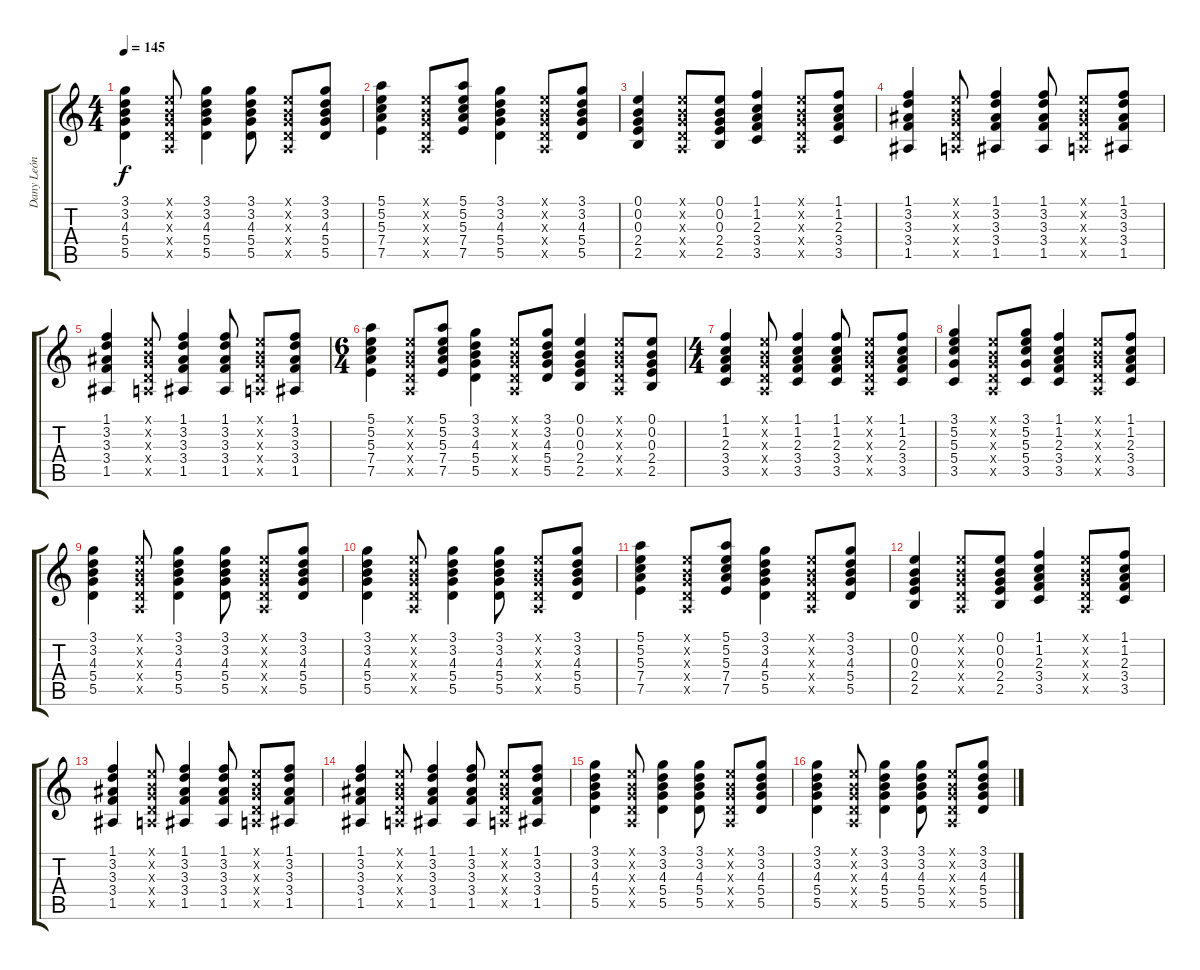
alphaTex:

\track ("Dany León" "Dany León") {instrument distortionguitar}
\staff {score tabs}
\tuning (E4 B3 G3 D3 A2 E2) {hide}
\ts (4 4)
\tempo 145
\clef g2
\ks c
(3.1 3.2 4.3 5.4 5.5).4{dy f} (0.1{x} 0.2{x} 0.3{x} 0.4{x} 0.5{x}).8 (3.1 3.2 4.3 5.4 5.5).4 (3.1 3.2 4.3 5.4 5.5).8 (0.1{x} 0.2{x} 0.3{x} 0.4{x} 0.5{x}).8 (3.1 3.2 4.3 5.4 5.5).8 |
(5.1 5.2 5.3 7.4 7.5).4 (0.1{x} 0.2{x} 0.3{x} 0.4{x} 0.5{x}).8 (5.1 5.2 5.3 7.4 7.5).8 (3.1 3.2 4.3 5.4 5.5).4 (0.1{x} 0.2{x} 0.3{x} 0.4{x} 0.5{x}).8 (3.1 3.2 4.3 5.4 5.5).8 |
(0.1 0.2 0.3 2.4 2.5).4 (0.1{x} 0.2{x} 0.3{x} 0.4{x} 0.5{x}).8 (0.1 0.2 0.3 2.4 2.5).8 (1.1 1.2 2.3 3.4 3.5).4 (0.1{x} 0.2{x} 0.3{x} 0.4{x} 0.5{x}).8 (1.1 1.2 2.3 3.4 3.5).8 |
(1.1 3.2 3.3 3.4 1.5).4 (0.1{x} 0.2{x} 0.3{x} 0.4{x} 0.5{x}).8 (1.1 3.2 3.3 3.4 1.5).4 (1.1 3.2 3.3 3.4 1.5).8 (0.1{x} 0.2{x} 0.3{x} 0.4{x} 0.5{x}).8 (1.1 3.2 3.3 3.4 1.5).8 |
(1.1 3.2 3.3 3.4 1.5).4 (0.1{x} 0.2{x} 0.3{x} 0.4{x} 0.5{x}).8 (1.1 3.2 3.3 3.4 1.5).4 (1.1 3.2 3.3 3.4 1.5).8 (0.1{x} 0.2{x} 0.3{x} 0.4{x} 0.5{x}).8 (1.1 3.2 3.3 3.4 1.5).8 |
\ts (6 4)
(5.1 5.2 5.3 7.4 7.5).4 (0.1{x} 0.2{x} 0.3{x} 0.4{x} 0.5{x}).8 (5.1 5.2 5.3 7.4 7.5).8 (3.1 3.2 4.3 5.4 5.5).4 (0.1{x} 0.2{x} 0.3{x} 0.4{x} 0.5{x}).8 (3.1 3.2 4.3 5.4 5.5).8 (0.1 0.2 0.3 2.4 2.5).4 (0.1{x} 0.2{x} 0.3{x} 0.4{x} 0.5{x}).8 (0.1 0.2 0.3 2.4 2.5).8 |
\ts (4 4)
(1.1 1.2 2.3 3.4 3.5).4 (0.1{x} 0.2{x} 0.3{x} 0.4{x} 0.5{x}).8 (1.1 1.2 2.3 3.4 3.5).4 (1.1 1.2 2.3 3.4 3.5).8 (0.1{x} 0.2{x} 0.3{x} 0.4{x} 0.5{x}).8 (1.1 1.2 2.3 3.4 3.5).8 |
(3.1 5.2 5.3 5.4 3.5).4 (0.1{x} 0.2{x} 0.3{x} 0.4{x} 0.5{x}).8 (3.1 5.2 5.3 5.4 3.5).8 (1.1 1.2 2.3 3.4 3.5).4 (0.1{x} 0.2{x} 0.3{x} 0.4{x} 0.5{x}).8 (1.1 1.2 2.3 3.4 3.5).8 |
(3.1 3.2 4.3 5.4 5.5).4 (0.1{x} 0.2{x} 0.3{x} 0.4{x} 0.5{x}).8 (3.1 3.2 4.3 5.4 5.5).4 (3.1 3.2 4.3 5.4 5.5).8 (0.1{x} 0.2{x} 0.3{x} 0.4{x} 0.5{x}).8 (3.1 3.2 4.3 5.4 5.5).8 |
(3.1 3.2 4.3 5.4 5.5).4 (0.1{x} 0.2{x} 0.3{x} 0.4{x} 0.5{x}).8 (3.1 3.2 4.3 5.4 5.5).4 (3.1 3.2 4.3 5.4 5.5).8 (0.1{x} 0.2{x} 0.3{x} 0.4{x} 0.5{x}).8 (3.1 3.2 4.3 5.4 5.5).8 |
(5.1 5.2 5.3 7.4 7.5).4 (0.1{x} 0.2{x} 0.3{x} 0.4{x} 0.5{x}).8 (5.1 5.2 5.3 7.4 7.5).8 (3.1 3.2 4.3 5.4 5.5).4 (0.1{x} 0.2{x} 0.3{x} 0.4{x} 0.5{x}).8 (3.1 3.2 4.3 5.4 5.5).8 |
(0.1 0.2 0.3 2.4 2.5).4 (0.1{x} 0.2{x} 0.3{x} 0.4{x} 0.5{x}).8 (0.1 0.2 0.3 2.4 2.5).8 (1.1 1.2 2.3 3.4 3.5).4 (0.1{x} 0.2{x} 0.3{x} 0.4{x} 0.5{x}).8 (1.1 1.2 2.3 3.4 3.5).8 |
(1.1 3.2 3.3 3.4 1.5).4 (0.1{x} 0.2{x} 0.3{x} 0.4{x} 0.5{x}).8 (1.1 3.2 3.3 3.4 1.5).4 (1.1 3.2 3.3 3.4 1.5).8 (0.1{x} 0.2{x} 0.3{x} 0.4{x} 0.5{x}).8 (1.1 3.2 3.3 3.4 1.5).8 |
(1.1 3.2 3.3 3.4 1.5).4 (0.1{x} 0.2{x} 0.3{x} 0.4{x} 0.5{x}).8 (1.1 3.2 3.3 3.4 1.5).4 (1.1 3.2 3.3 3.4 1.5).8 (0.1{x} 0.2{x} 0.3{x} 0.4{x} 0.5{x}).8 (1.1 3.2 3.3 3.4 1.5).8 |
(3.1 3.2 4.3 5.4 5.5).4 (0.1{x} 0.2{x} 0.3{x} 0.4{x} 0.5{x}).8 (3.1 3.2 4.3 5.4 5.5).4 (3.1 3.2 4.3 5.4 5.5).8 (0.1{x} 0.2{x} 0.3{x} 0.4{x} 0.5{x}).8 (3.1 3.2 4.3 5.4 5.5).8 |
(3.1 3.2 4.3 5.4 5.5).4 (0.1{x} 0.2{x} 0.3{x} 0.4{x} 0.5{x}).8 (3.1 3.2 4.3 5.4 5.5).4 (3.1 3.2 4.3 5.4 5.5).8 (0.1{x} 0.2{x} 0.3{x} 0.4{x} 0.5{x}).8 (3.1 3.2 4.3 5.4 5.5).8
